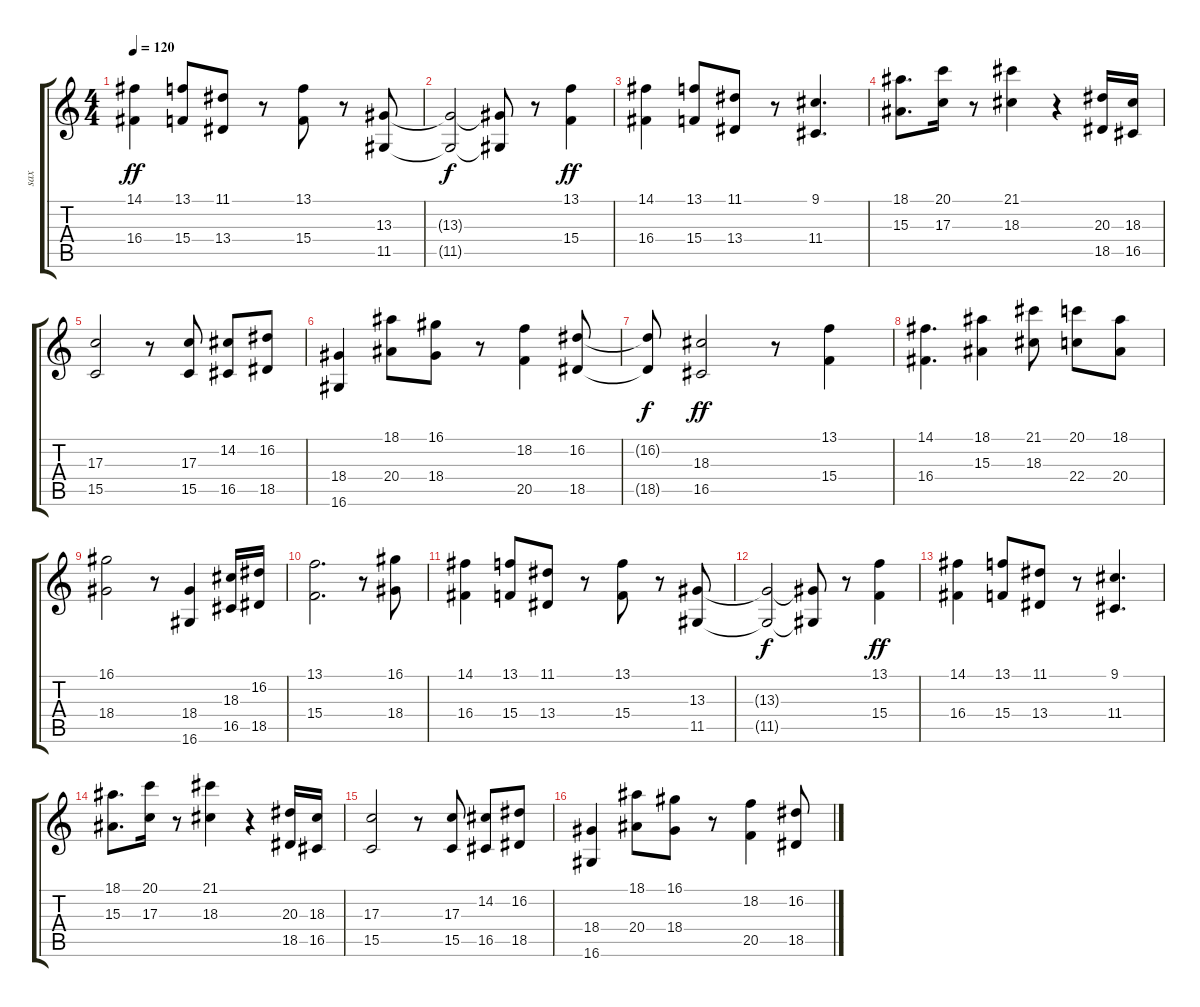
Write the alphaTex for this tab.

\track ("sax" "sax") {instrument sopranosax}
\staff {score tabs}
\tuning (E4 B3 G3 D3 A2 E2) {hide}
\ts (4 4)
\tempo 120
\clef g2
\ks c
(14.1 16.4).4{dy ff} (13.1 15.4).8 (11.1 13.4).8 r.8 (13.1 15.4).8 r.8 (13.3 11.5).8 |
(13.3{t} 11.5{t}).2{dy f} (13.3{t} 11.5{t}).8 r.8 (13.1 15.4).4{dy ff} |
(14.1 16.4).4 (13.1 15.4).8 (11.1 13.4).8 r.8 (9.1 11.4).4{d} |
(18.1 15.3).8{d} (20.1 17.3).16 r.8 (21.1 18.3).4 r.4 (20.3 18.5).16 (18.3 16.5).16 |
(17.3 15.5).2 r.8 (17.3 15.5).8 (14.2 16.5).8 (16.2 18.5).8 |
(18.4 16.6).4 (18.1 20.4).8 (16.1 18.4).8 r.8 (18.2 20.5).4 (16.2 18.5).8 |
(16.2{t} 18.5{t}).8{dy f} (18.3 16.5).2{dy ff} r.8 (13.1 15.4).4 |
(14.1 16.4).4{d} (18.1 15.3).4 (21.1 18.3).8 (20.1 22.4).8 (18.1 20.4).8 |
(16.1 18.4).2 r.8 (18.4 16.6).4 (18.3 16.5).16 (16.2 18.5).16 |
(13.1 15.4).2{d} r.8 (16.1 18.4).8 |
(14.1 16.4).4 (13.1 15.4).8 (11.1 13.4).8 r.8 (13.1 15.4).8 r.8 (13.3 11.5).8 |
(13.3{t} 11.5{t}).2{dy f} (13.3{t} 11.5{t}).8 r.8 (13.1 15.4).4{dy ff} |
(14.1 16.4).4 (13.1 15.4).8 (11.1 13.4).8 r.8 (9.1 11.4).4{d} |
(18.1 15.3).8{d} (20.1 17.3).16 r.8 (21.1 18.3).4 r.4 (20.3 18.5).16 (18.3 16.5).16 |
(17.3 15.5).2 r.8 (17.3 15.5).8 (14.2 16.5).8 (16.2 18.5).8 |
(18.4 16.6).4 (18.1 20.4).8 (16.1 18.4).8 r.8 (18.2 20.5).4 (16.2 18.5).8
